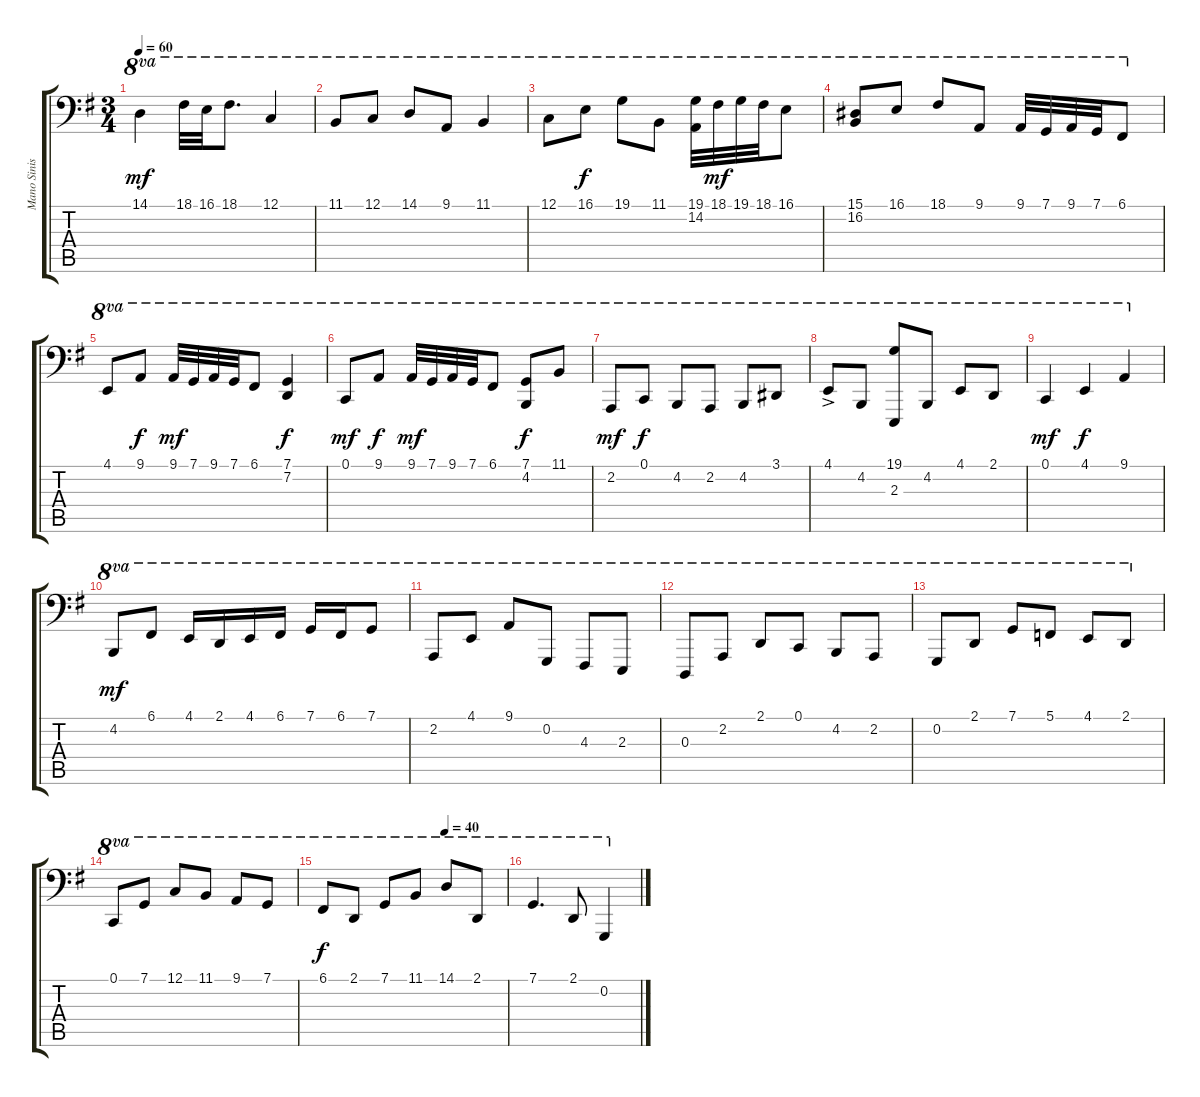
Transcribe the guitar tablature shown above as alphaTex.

\track ("Mano Sinistra" "Mano Sinis") {instrument harpsichord}
\staff {score tabs}
\tuning (C3 G2 D2 A1 E1 B0) {hide}
\ts (3 4)
\tempo 60
\clef f4
\ks g
14.1.4{ot 8va dy mf} 18.1.32{ot 8va} 16.1.32{ot 8va} 18.1.8{d ot 8va} 12.1.4{ot 8va} |
11.1.8{ot 8va} 12.1.8{ot 8va} 14.1.8{ot 8va} 9.1.8{ot 8va} 11.1.4{ot 8va} |
12.1.8{ot 8va} 16.1.8{ot 8va dy f} 19.1.8{ot 8va} 11.1.8{ot 8va} (19.1 14.2).32{ot 8va} 18.1.32{ot 8va dy mf} 19.1.32{ot 8va} 18.1.32{ot 8va} 16.1.8{ot 8va} |
(15.1 16.2).8{ot 8va} 16.1.8{ot 8va} 18.1.8{ot 8va} 9.1.8{ot 8va} 9.1.32{ot 8va} 7.1.32{ot 8va} 9.1.32{ot 8va} 7.1.32{ot 8va} 6.1.8{ot 8va} |
4.1.8{ot 8va} 9.1.8{ot 8va dy f} 9.1.32{ot 8va dy mf} 7.1.32{ot 8va} 9.1.32{ot 8va} 7.1.32{ot 8va} 6.1.8{ot 8va} (7.1 7.2).4{ot 8va dy f} |
0.1.8{ot 8va dy mf} 9.1.8{ot 8va dy f} 9.1.32{ot 8va dy mf} 7.1.32{ot 8va} 9.1.32{ot 8va} 7.1.32{ot 8va} 6.1.8{ot 8va} (7.1 4.2).8{ot 8va dy f} 11.1.8{ot 8va} |
2.2.8{ot 8va dy mf} 0.1.8{ot 8va dy f} 4.2.8{ot 8va} 2.2.8{ot 8va} 4.2.8{ot 8va} 3.1.8{ot 8va} |
4.1{ac}.8{ot 8va} 4.2.8{ot 8va} (19.1 2.3).8{ot 8va} 4.2.8{ot 8va} 4.1.8{ot 8va} 2.1.8{ot 8va} |
0.1.4{ot 8va dy mf} 4.1.4{ot 8va dy f} 9.1.4{ot 8va} |
4.2.8{ot 8va dy mf} 6.1.8{ot 8va} 4.1.16{ot 8va} 2.1.16{ot 8va} 4.1.16{ot 8va} 6.1.16{ot 8va} 7.1.16{ot 8va} 6.1.16{ot 8va} 7.1.8{ot 8va} |
2.2.8{ot 8va} 4.1.8{ot 8va} 9.1.8{ot 8va} 0.2.8{ot 8va} 4.3.8{ot 8va} 2.3.8{ot 8va} |
0.3.8{ot 8va} 2.2.8{ot 8va} 2.1.8{ot 8va} 0.1.8{ot 8va} 4.2.8{ot 8va} 2.2.8{ot 8va} |
0.2.8{ot 8va} 2.1.8{ot 8va} 7.1.8{ot 8va} 5.1.8{ot 8va} 4.1.8{ot 8va} 2.1.8{ot 8va} |
0.1.8{ot 8va} 7.1.8{ot 8va} 12.1.8{ot 8va} 11.1.8{ot 8va} 9.1.8{ot 8va} 7.1.8{ot 8va} |
\tempo (40 0.6666666666666666)
6.1.8{ot 8va dy f} 2.1.8{ot 8va} 7.1.8{ot 8va} 11.1.8{ot 8va} 14.1.8{ot 8va} 2.1.8{ot 8va} |
7.1.4{d ot 8va} 2.1.8{ot 8va} 0.2.4{ot 8va}
